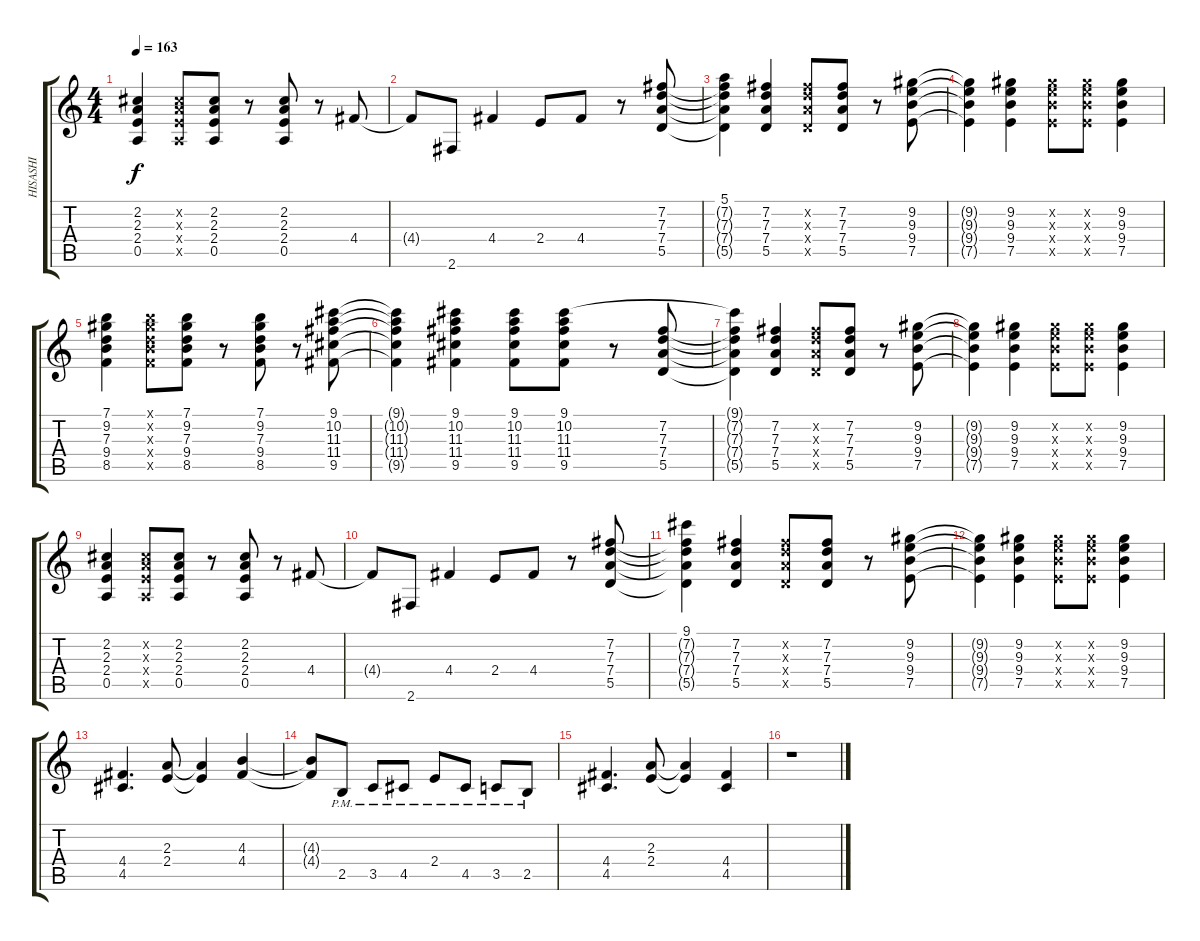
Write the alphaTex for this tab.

\track ("HISASHI" "HISASHI") {instrument overdrivenguitar}
\staff {score tabs}
\tuning (E4 B3 G3 D3 A2 E2) {hide}
\ts (4 4)
\tempo 163
\clef g2
\ks c
(2.2 2.3 2.4 0.5).4{dy f} (2.2{x} 2.3{x} 2.4{x} 0.5{x}).8 (2.2 2.3 2.4 0.5).8 r.8 (2.2 2.3 2.4 0.5).8 r.8 4.4.8 |
4.4{t}.8 2.6.8 4.4.4 2.4.8 4.4.8 r.8 (7.2 7.3 7.4 5.5).8 |
(5.1 7.2{t} 7.3{t} 7.4{t} 5.5{t}).4 (7.2 7.3 7.4 5.5).4 (7.2{x} 7.3{x} 7.4{x} 5.5{x}).8 (7.2 7.3 7.4 5.5).8 r.8 (9.2 9.3 9.4 7.5).8 |
(9.2{t} 9.3{t} 9.4{t} 7.5{t}).4 (9.2 9.3 9.4 7.5).4 (9.2{x} 9.3{x} 9.4{x} 7.5{x}).8 (9.2{x} 9.3{x} 9.4{x} 7.5{x}).8 (9.2 9.3 9.4 7.5).4 |
(7.1 9.2 7.3 9.4 8.5).4 (7.1{x} 9.2{x} 7.3{x} 9.4{x} 8.5{x}).8 (7.1 9.2 7.3 9.4 8.5).8 r.8 (7.1 9.2 7.3 9.4 8.5).8 r.8 (9.1 10.2 11.3 11.4 9.5).8 |
(9.1{t} 10.2{t} 11.3{t} 11.4{t} 9.5{t}).4 (9.1 10.2 11.3 11.4 9.5).4 (9.1 10.2 11.3 11.4 9.5).8 (9.1 10.2 11.3 11.4 9.5).8 r.8 (7.2 7.3 7.4 5.5).8 |
(9.1{t} 7.2{t} 7.3{t} 7.4{t} 5.5{t}).4 (7.2 7.3 7.4 5.5).4 (7.2{x} 7.3{x} 7.4{x} 5.5{x}).8 (7.2 7.3 7.4 5.5).8 r.8 (9.2 9.3 9.4 7.5).8 |
(9.2{t} 9.3{t} 9.4{t} 7.5{t}).4 (9.2 9.3 9.4 7.5).4 (9.2{x} 9.3{x} 9.4{x} 7.5{x}).8 (9.2{x} 9.3{x} 9.4{x} 7.5{x}).8 (9.2 9.3 9.4 7.5).4 |
(2.2 2.3 2.4 0.5).4 (2.2{x} 2.3{x} 2.4{x} 0.5{x}).8 (2.2 2.3 2.4 0.5).8 r.8 (2.2 2.3 2.4 0.5).8 r.8 4.4.8 |
4.4{t}.8 2.6.8 4.4.4 2.4.8 4.4.8 r.8 (7.2 7.3 7.4 5.5).8 |
(9.1 7.2{t} 7.3{t} 7.4{t} 5.5{t}).4 (7.2 7.3 7.4 5.5).4 (7.2{x} 7.3{x} 7.4{x} 5.5{x}).8 (7.2 7.3 7.4 5.5).8 r.8 (9.2 9.3 9.4 7.5).8 |
(9.2{t} 9.3{t} 9.4{t} 7.5{t}).4 (9.2 9.3 9.4 7.5).4 (9.2{x} 9.3{x} 9.4{x} 7.5{x}).8 (9.2{x} 9.3{x} 9.4{x} 7.5{x}).8 (9.2 9.3 9.4 7.5).4 |
(4.4 4.5).4{d} (2.3 2.4).8 (2.3{t} 2.4{t}).4 (4.3 4.4).4 |
(4.3{t} 4.4{t}).8 2.5{pm}.8 3.5{pm}.8 4.5{pm}.8 2.4{pm}.8 4.5{pm}.8 3.5{pm}.8 2.5{pm}.8 |
(4.4 4.5).4{d} (2.3 2.4).8 (2.3{t} 2.4{t}).4 (4.4 4.5).4 |
r.1
